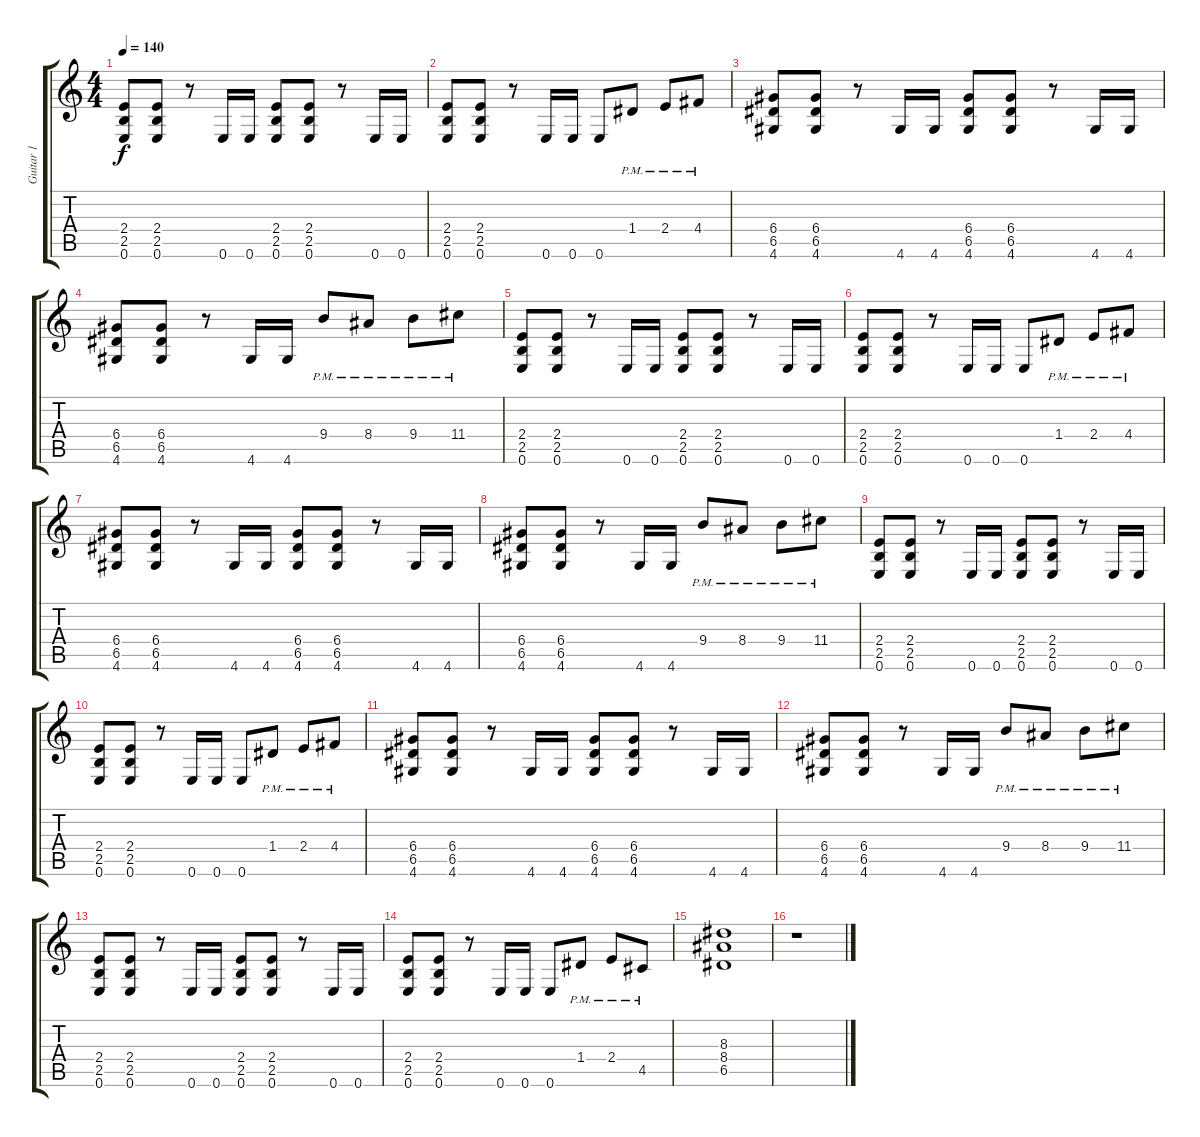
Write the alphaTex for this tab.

\track ("Guitar 1" "Guitar 1") {instrument electricguitarmuted}
\staff {score tabs}
\tuning (E4 B3 G3 D3 A2 E2) {hide}
\ts (4 4)
\tempo 140
\clef g2
\ks c
(2.4 2.5 0.6).8{dy f} (2.4 2.5 0.6).8 r.8 0.6.16 0.6.16 (2.4 2.5 0.6).8 (2.4 2.5 0.6).8 r.8 0.6.16 0.6.16 |
(2.4 2.5 0.6).8 (2.4 2.5 0.6).8 r.8 0.6.16 0.6.16 0.6.8 1.4{pm}.8 2.4{pm}.8 4.4{pm}.8 |
(6.4 6.5 4.6).8 (6.4 6.5 4.6).8 r.8 4.6.16 4.6.16 (6.4 6.5 4.6).8 (6.4 6.5 4.6).8 r.8 4.6.16 4.6.16 |
(6.4 6.5 4.6).8 (6.4 6.5 4.6).8 r.8 4.6.16 4.6.16 9.4{pm}.8 8.4{pm}.8 9.4{pm}.8 11.4{pm}.8 |
(2.4 2.5 0.6).8 (2.4 2.5 0.6).8 r.8 0.6.16 0.6.16 (2.4 2.5 0.6).8 (2.4 2.5 0.6).8 r.8 0.6.16 0.6.16 |
(2.4 2.5 0.6).8 (2.4 2.5 0.6).8 r.8 0.6.16 0.6.16 0.6.8 1.4{pm}.8 2.4{pm}.8 4.4{pm}.8 |
(6.4 6.5 4.6).8 (6.4 6.5 4.6).8 r.8 4.6.16 4.6.16 (6.4 6.5 4.6).8 (6.4 6.5 4.6).8 r.8 4.6.16 4.6.16 |
(6.4 6.5 4.6).8 (6.4 6.5 4.6).8 r.8 4.6.16 4.6.16 9.4{pm}.8 8.4{pm}.8 9.4{pm}.8 11.4{pm}.8 |
(2.4 2.5 0.6).8 (2.4 2.5 0.6).8 r.8 0.6.16 0.6.16 (2.4 2.5 0.6).8 (2.4 2.5 0.6).8 r.8 0.6.16 0.6.16 |
(2.4 2.5 0.6).8 (2.4 2.5 0.6).8 r.8 0.6.16 0.6.16 0.6.8 1.4{pm}.8 2.4{pm}.8 4.4{pm}.8 |
(6.4 6.5 4.6).8 (6.4 6.5 4.6).8 r.8 4.6.16 4.6.16 (6.4 6.5 4.6).8 (6.4 6.5 4.6).8 r.8 4.6.16 4.6.16 |
(6.4 6.5 4.6).8 (6.4 6.5 4.6).8 r.8 4.6.16 4.6.16 9.4{pm}.8 8.4{pm}.8 9.4{pm}.8 11.4{pm}.8 |
(2.4 2.5 0.6).8 (2.4 2.5 0.6).8 r.8 0.6.16 0.6.16 (2.4 2.5 0.6).8 (2.4 2.5 0.6).8 r.8 0.6.16 0.6.16 |
(2.4 2.5 0.6).8 (2.4 2.5 0.6).8 r.8 0.6.16 0.6.16 0.6.8 1.4{pm}.8 2.4{pm}.8 4.5{pm}.8 |
(8.3 8.4 6.5).1 |
r.1
